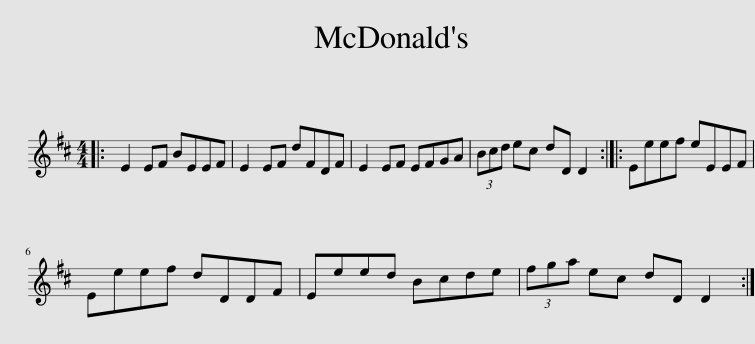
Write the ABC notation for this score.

X:1
L:1/8
M:4/4
I:linebreak $
K:D
V:1 treble
V:1
|: E2 EF BEEF | E2 EF dFDF | E2 EF EFGA | (3Bcd ec dD D2 :: Eeef eEEF |$ %5
 Eeef dDDF | Eeed Bcde | (3fga ec dD D2 :| %8
